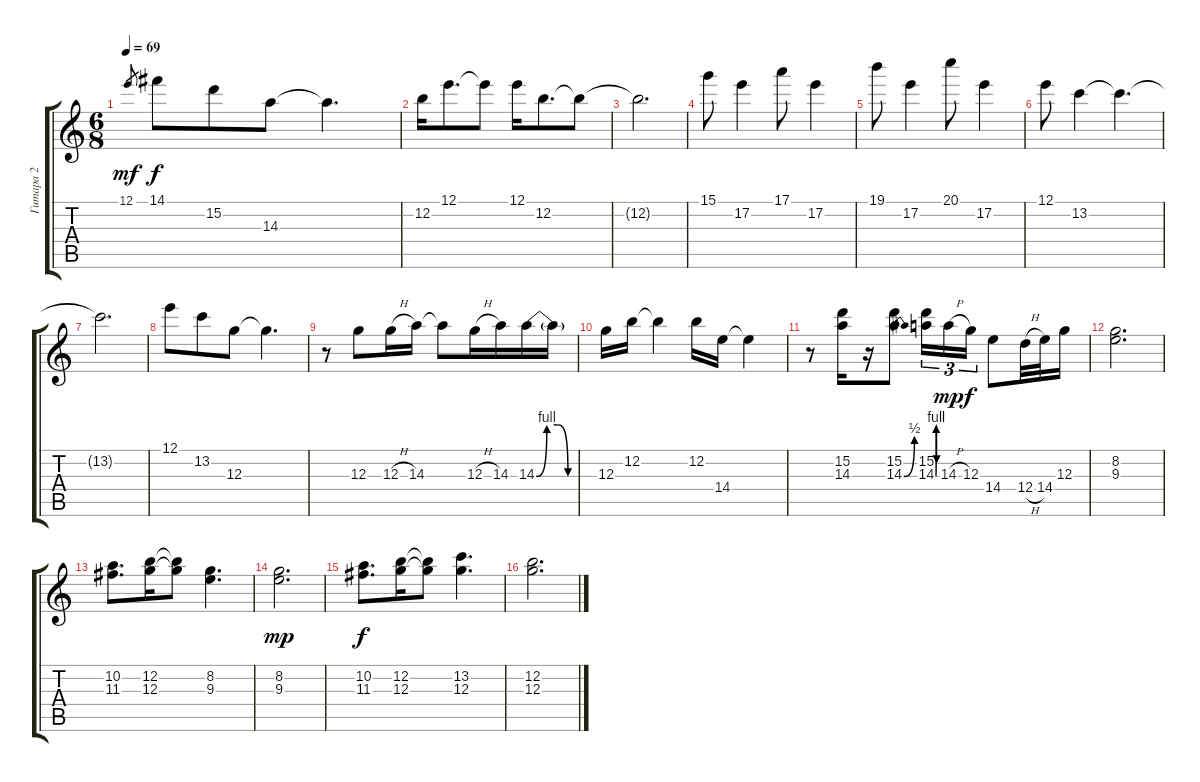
\track ("Гитара 2" "Гитара 2") {instrument acousticguitarsteel}
\staff {score tabs}
\tuning (E4 B3 G3 D3 A2 E2) {hide}
\ts (6 8)
\tempo 69
\clef g2
\ks c
12.1.8{gr dy mf} 14.1.8{dy f} 15.2.8 14.3.8 14.3{t}.4{d} |
12.2.16 12.1.8{d} 12.1{t}.8 12.1.16 12.2.8{d} 12.2{t}.8 |
12.2{t}.2{d} |
15.1.8 17.2.4 17.1.8 17.2.4 |
19.1.8 17.2.4 20.1.8 17.2.4 |
12.1.8 13.2.4 13.2{t}.4{d} |
13.2{t}.2{d} |
12.1.8 13.2.8 12.3.8 12.3{t}.4{d} |
r.8 12.3.8 12.3{h}.16 14.3.16 14.3{t}.8 12.3{h}.16 14.3.16 14.3{be (custom 0 0 15 4 30 4 45 0 60 0)}.16 14.3{t}.16 |
12.3.16 12.2.16 12.2{t}.4 12.2.16 14.4.16 14.4{t}.4 |
r.8 (15.2 14.3).16 r.16 (15.2 14.3{be (bend 0 0 60 2)}).8 (15.2 14.3{be (custom 0 0 15 4 30 4 45 0 60 0)}).16{tu (3 2)} 14.3{h}.16{tu (3 2) dy mp} 12.3.16{tu (3 2) dy f} 14.4.8 12.4{h}.32 14.4.32 12.3.16 |
(8.2 9.3).2{d instrument distortionguitar} |
(10.2 11.3).8{d} (12.2 12.3).16 (12.2{t} 12.3{t}).8 (8.2 9.3).4{d} |
(8.2 9.3).2{d dy mp} |
(10.2 11.3).8{d dy f} (12.2 12.3).16 (12.2{t} 12.3{t}).8 (13.2 12.3).4{d} |
(12.2 12.3).2{d}
